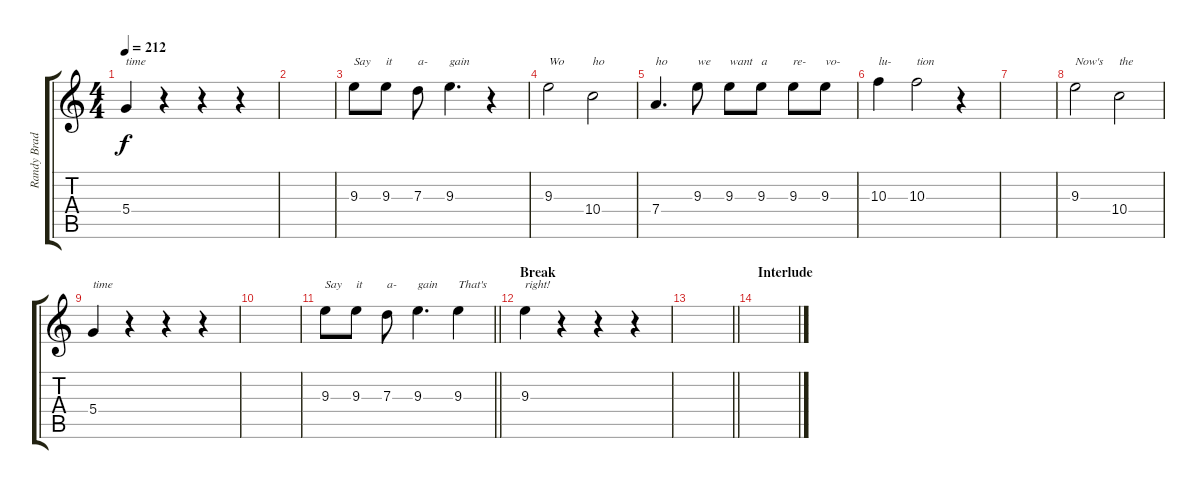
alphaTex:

\track ("Randy Bradbury - Bkg Vocals" "Randy Brad") {instrument distortionguitar}
\staff {score tabs}
\tuning (E4 B3 G3 D3 A2 E2) {hide}
\ts (4 4)
\tempo 212
\clef g2
\ks c
5.4.4{txt "time" dy f} r.4 r.4 r.4 |
|
9.3.8{txt "Say"} 9.3.8{txt "it"} 7.3.8{txt "a-"} 9.3.4{d txt "gain"} r.4 |
9.3.2{txt "Wo"} 10.4.2{txt "ho"} |
7.4.4{d txt "ho"} 9.3.8{txt "we"} 9.3.8{txt "want"} 9.3.8{txt "a"} 9.3.8{txt "re-"} 9.3.8{txt "vo-"} |
10.3.4{txt "lu-"} 10.3.2{txt "tion"} r.4 |
|
9.3.2{txt "Now's"} 10.4.2{txt "the"} |
5.4.4{txt "time"} r.4 r.4 r.4 |
|
\barLineRight lightlight
9.3.8{txt "Say"} 9.3.8{txt "it"} 7.3.8{txt "a-"} 9.3.4{d txt "gain"} 9.3.4{txt "That's"} |
\section ("" "Break")
9.3.4{txt "right!"} r.4 r.4 r.4 |
\barLineRight lightlight
|
\section ("" "Interlude")
